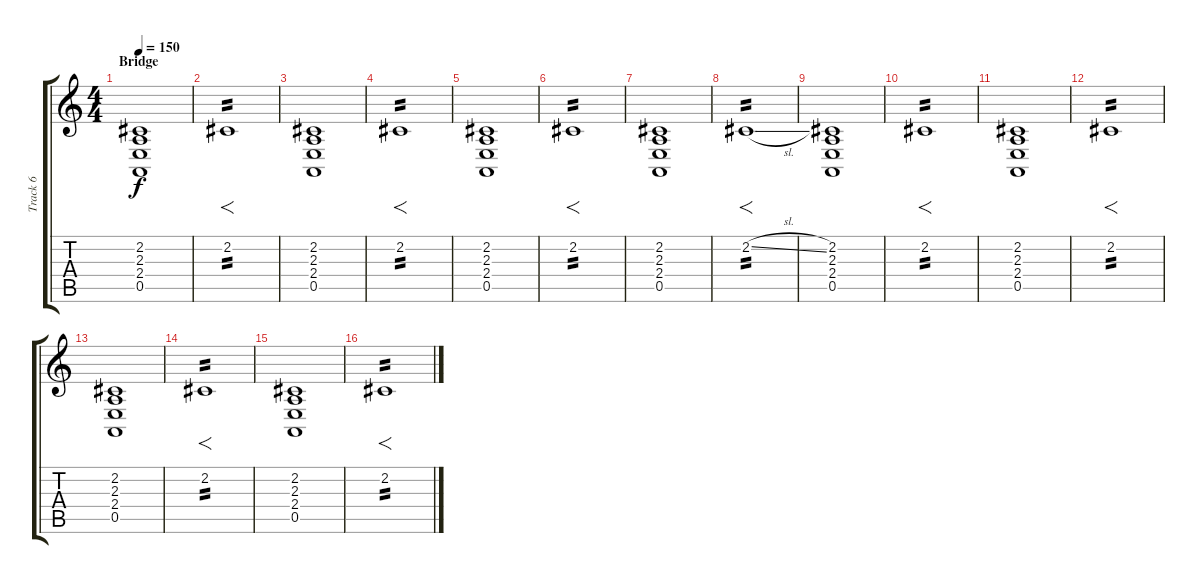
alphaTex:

\track ("Track 6" "Track 6") {instrument electricpiano1}
\staff {score tabs}
\tuning (E4 B3 G3 D3 A2 E2) {hide}
\ts (4 4)
\section ("" "Bridge")
\tempo 150
\clef g2
\ks c
(2.2 2.3 2.4 0.5).1{dy f} |
2.2.1{f tp 2} |
(2.2 2.3 2.4 0.5).1 |
2.2.1{f tp 2} |
(2.2 2.3 2.4 0.5).1 |
2.2.1{f tp 2} |
(2.2 2.3 2.4 0.5).1 |
2.2{sl}.1{f tp 2} |
(2.2 2.3 2.4 0.5).1 |
2.2.1{f tp 2} |
(2.2 2.3 2.4 0.5).1 |
2.2.1{f tp 2} |
(2.2 2.3 2.4 0.5).1 |
2.2.1{f tp 2} |
(2.2 2.3 2.4 0.5).1 |
2.2{sl}.1{f tp 2}
